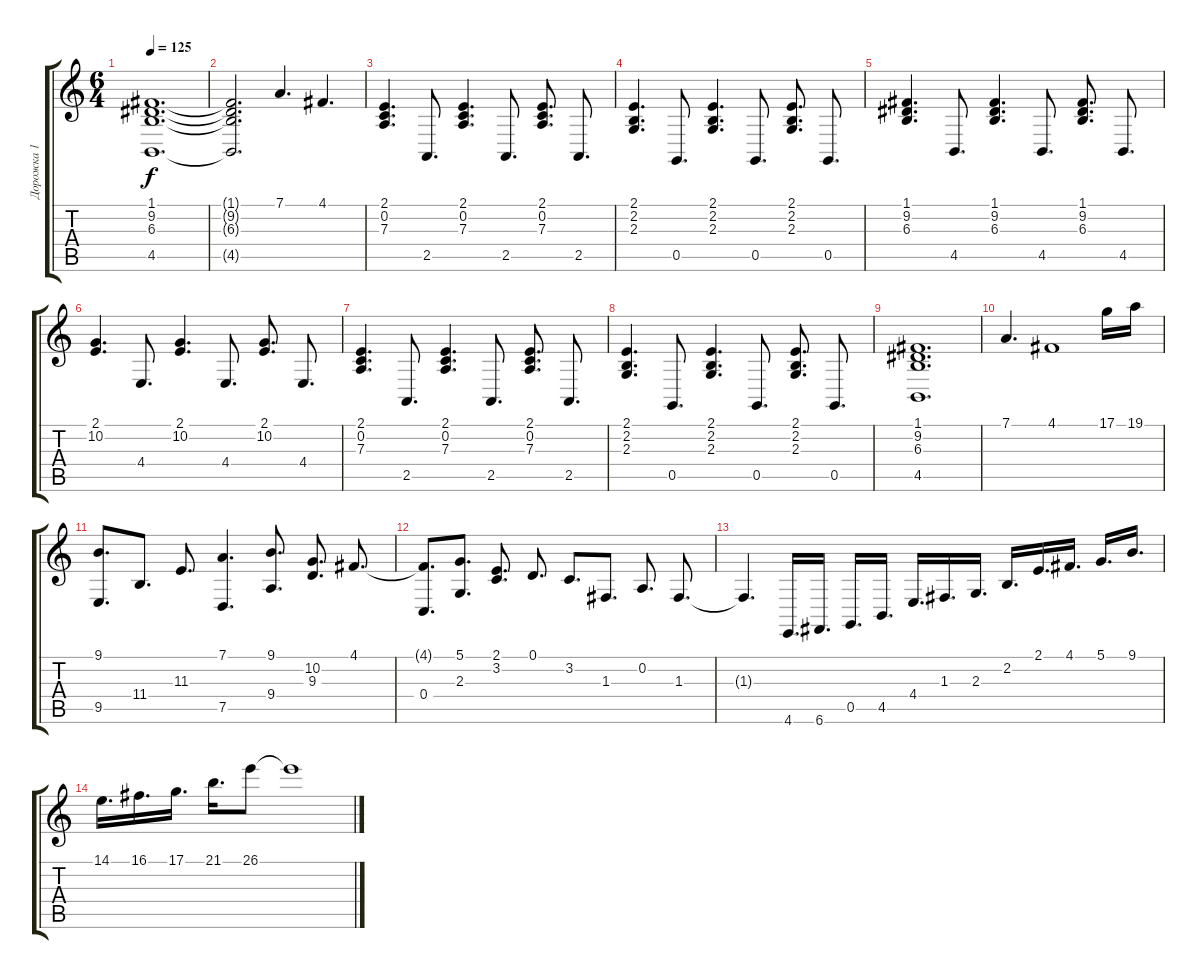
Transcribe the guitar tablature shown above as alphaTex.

\track ("Дорожка 1" "Дорожка 1") {instrument acousticgrandpiano}
\staff {score tabs}
\tuning (D4 A3 F3 C3 G2 C2) {hide}
\ts (6 4)
\tempo 125
\clef g2
\ks c
(1.1 9.2 6.3 4.5).1{d dy f} |
(1.1{t} 9.2{t} 6.3{t} 4.5{t}).2{d} 7.1.4{d} 4.1.4{d} |
(2.1 0.2 7.3).4{d} 2.5.8{d} (2.1 0.2 7.3).4{d} 2.5.8{d} (2.1 0.2 7.3).8{d} 2.5.8{d} |
(2.1 2.2 2.3).4{d} 0.5.8{d} (2.1 2.2 2.3).4{d} 0.5.8{d} (2.1 2.2 2.3).8{d} 0.5.8{d} |
(1.1 9.2 6.3).4{d} 4.5.8{d} (1.1 9.2 6.3).4{d} 4.5.8{d} (1.1 9.2 6.3).8{d} 4.5.8{d} |
(2.1 10.2).4{d} 4.4.8{d} (2.1 10.2).4{d} 4.4.8{d} (2.1 10.2).8{d} 4.4.8{d} |
(2.1 0.2 7.3).4{d} 2.5.8{d} (2.1 0.2 7.3).4{d} 2.5.8{d} (2.1 0.2 7.3).8{d} 2.5.8{d} |
(2.1 2.2 2.3).4{d} 0.5.8{d} (2.1 2.2 2.3).4{d} 0.5.8{d} (2.1 2.2 2.3).8{d} 0.5.8{d} |
(1.1 9.2 6.3 4.5).1{d} |
7.1.4{d} 4.1.1 17.1.16 19.1.16 |
(9.1 9.5).8{d} 11.4.8{d} 11.3.8{d} (7.1 7.5).4{d} (9.1 9.4).8{d} (10.2 9.3).8{d} 4.1.8{d} |
(4.1{t} 0.4).8{d} (5.1 2.3).8{d} (2.1 3.2).8{d} 0.1.8{d} 3.2.8{d} 1.3.8{d} 0.2.8{d} 1.3.8{d} |
1.3{t}.4{d} 4.6.16{d} 6.6.16{d} 0.5.16{d} 4.5.16{d} 4.4.16{d} 1.3.16{d} 2.3.16{d} 2.2.16{d} 2.1.16{d} 4.1.16{d} 5.1.16{d} 9.1.16{d} |
14.1.16{d} 16.1.16{d} 17.1.16{d} 21.1.16{d} 26.1.8 26.1{t}.1
